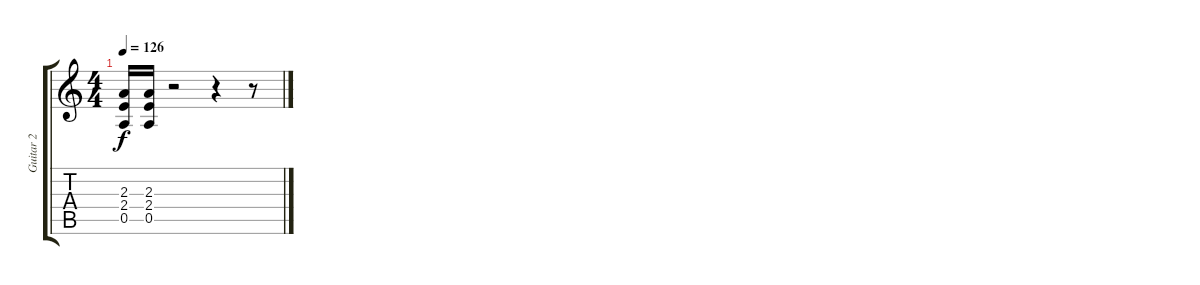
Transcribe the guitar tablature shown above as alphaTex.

\track ("Guitar 2" "Guitar 2") {instrument distortionguitar}
\staff {score tabs}
\tuning (E4 B3 G3 D3 A2 E2) {hide}
\ts (4 4)
\tempo 126
\clef g2
\ks c
(2.3 2.4 0.5).16{dy f} (2.3 2.4 0.5).16 r.2 r.4 r.8
